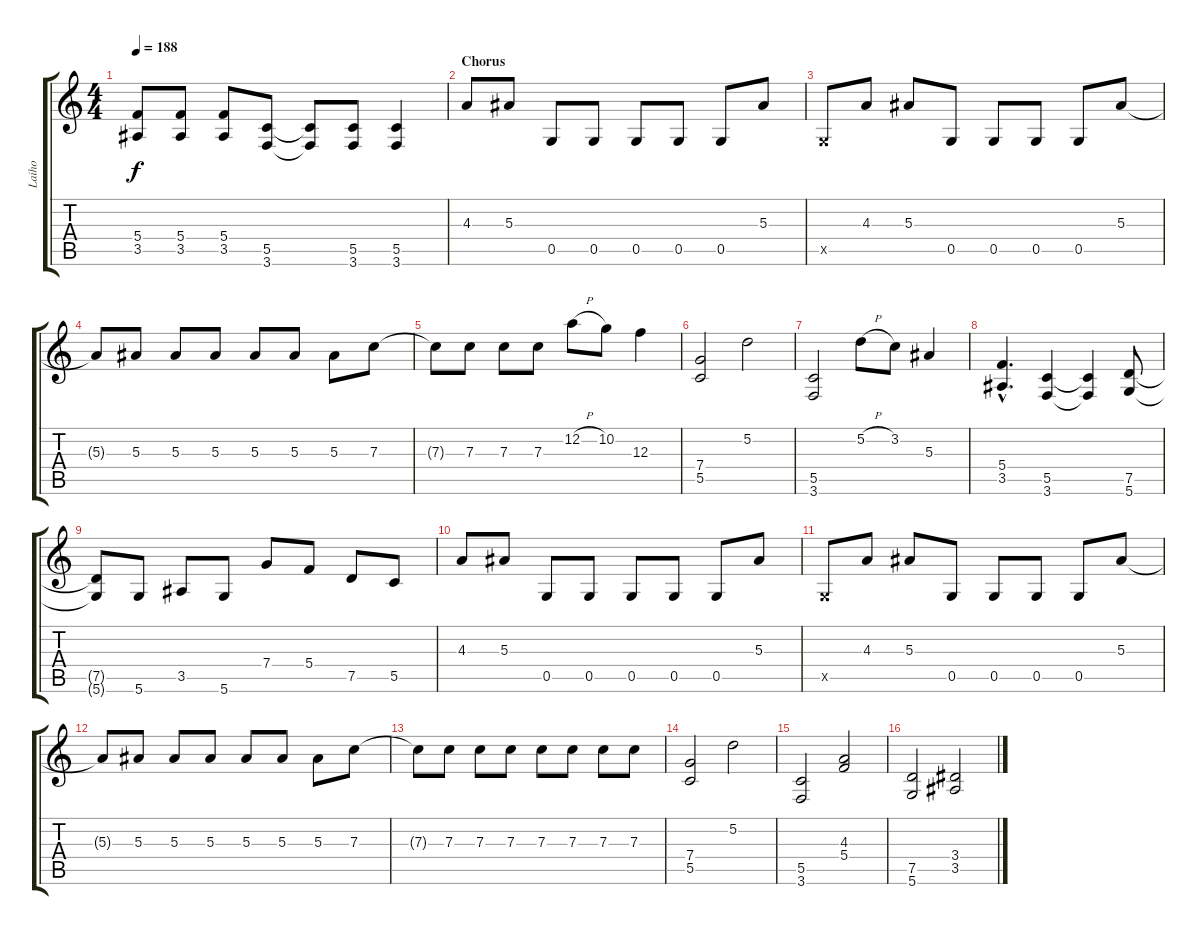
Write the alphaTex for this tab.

\track ("Laiho" "Laiho") {instrument overdrivenguitar}
\staff {score tabs}
\tuning (D4 A3 F3 C3 G2 D2) {hide}
\ts (4 4)
\tempo 188
\clef g2
\ks c
(5.4 3.5).8{dy f} (5.4 3.5).8 (5.4 3.5).8 (5.5 3.6).8 (5.5{t} 3.6{t}).8 (5.5 3.6).8 (5.5 3.6).4 |
\section ("" "Chorus")
4.3.8 5.3.8 0.5.8 0.5.8 0.5.8 0.5.8 0.5.8 5.3.8 |
0.5{x}.8 4.3.8 5.3.8 0.5.8 0.5.8 0.5.8 0.5.8 5.3.8 |
5.3{t}.8 5.3.8 5.3.8 5.3.8 5.3.8 5.3.8 5.3.8 7.3.8 |
7.3{t}.8 7.3.8 7.3.8 7.3.8 12.2{h}.8 10.2.8 12.3.4 |
(7.4 5.5).2 5.2.2 |
(5.5 3.6).2 5.2{h}.8 3.2.8 5.3.4 |
(5.4{hac} 3.5{hac}).4{d} (5.5 3.6).4 (5.5{t} 3.6{t}).4 (7.5 5.6).8 |
(7.5{t} 5.6{t}).8 5.6.8 3.5.8 5.6.8 7.4.8 5.4.8 7.5.8 5.5.8 |
4.3.8 5.3.8 0.5.8 0.5.8 0.5.8 0.5.8 0.5.8 5.3.8 |
0.5{x}.8 4.3.8 5.3.8 0.5.8 0.5.8 0.5.8 0.5.8 5.3.8 |
5.3{t}.8 5.3.8 5.3.8 5.3.8 5.3.8 5.3.8 5.3.8 7.3.8 |
7.3{t}.8 7.3.8 7.3.8 7.3.8 7.3.8 7.3.8 7.3.8 7.3.8 |
(7.4 5.5).2 5.2.2 |
(5.5 3.6).2 (4.3 5.4).2 |
(7.5 5.6).2 (3.4 3.5).2
